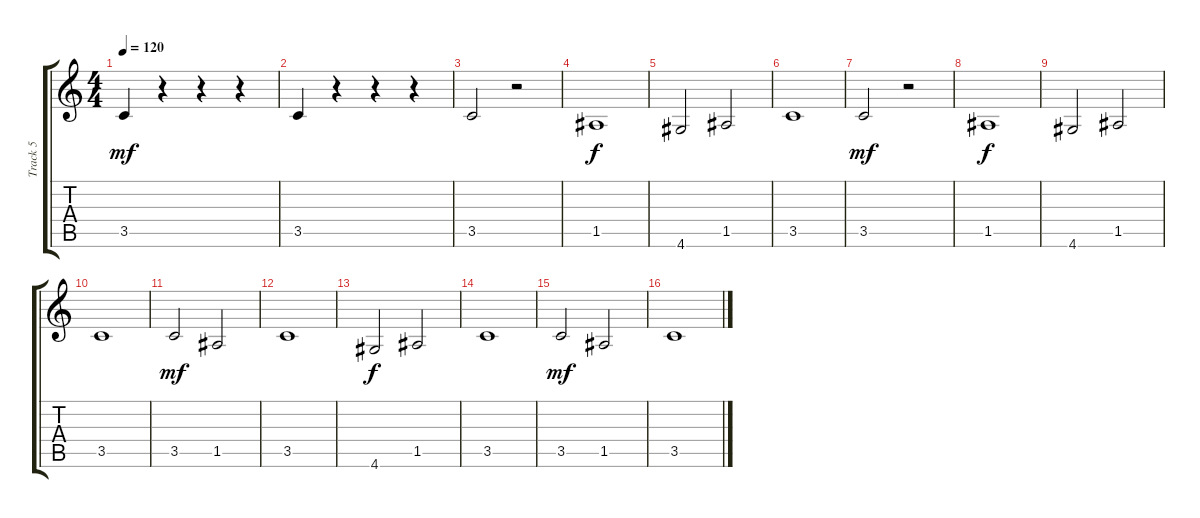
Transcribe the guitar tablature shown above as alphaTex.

\track ("Track 5" "Track 5") {instrument acousticbass}
\staff {score tabs}
\tuning (E4 B3 G3 D3 A2 E2) {hide}
\ts (4 4)
\tempo 120
\clef g2
\ks c
3.5.4{dy mf} r.4 r.4 r.4 |
3.5.4 r.4 r.4 r.4 |
3.5.2 r.2 |
1.5.1{dy f} |
4.6.2 1.5.2 |
3.5.1 |
3.5.2{dy mf} r.2 |
1.5.1{dy f} |
4.6.2 1.5.2 |
3.5.1 |
3.5.2{dy mf} 1.5.2 |
3.5.1 |
4.6.2{dy f} 1.5.2 |
3.5.1 |
3.5.2{dy mf} 1.5.2 |
3.5.1
